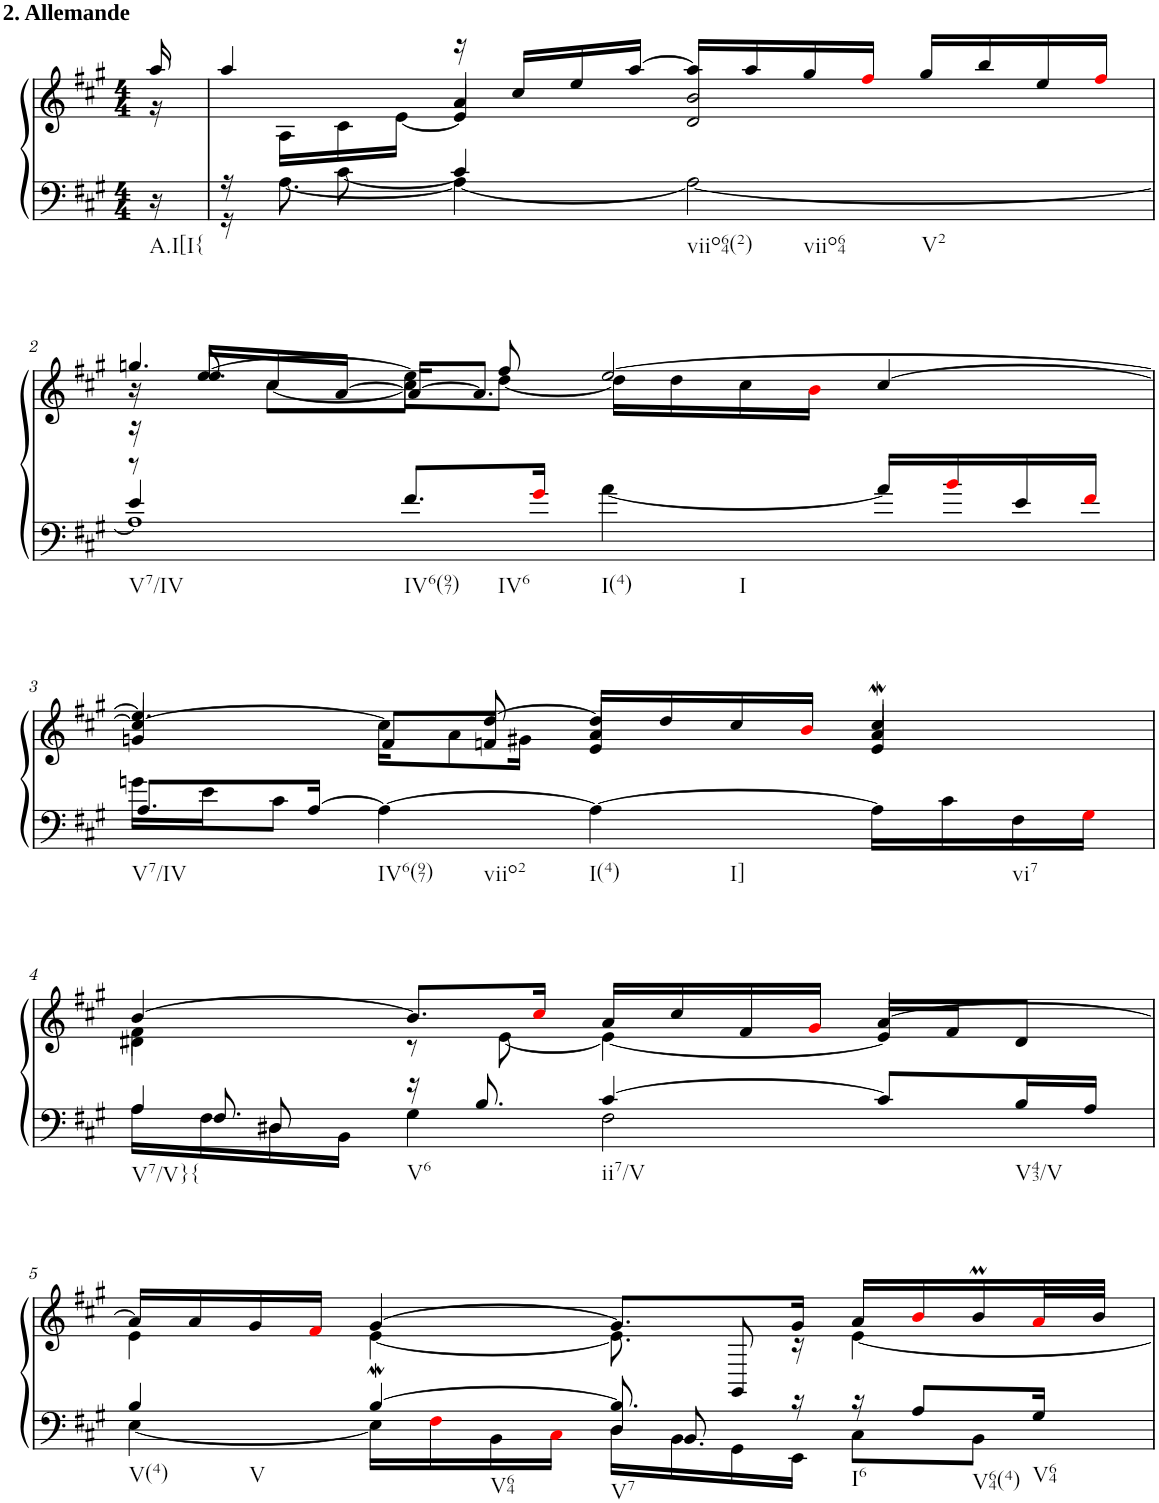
**kern	**kern
*part1	*part1
*staff2	*staff1
*I"unbenannt1	*
*clefF4	*clefG2
*k[f#c#g#]	*k[f#c#g#]
*M4/4	*M4/4
=	=
*	*^
!	!LO:TX:a:B:t=2. Allemande	!
!LO:TX:b:t=A.I[I{	!	!
16r	16aa/	16r
=1	=1	=1
*^	*	*^
16r	16r	4aa/	16ryy	4ryy
16ryy	[8.A\	.	16A\LL	.
[8c#\	.	.	16c#\	.
.	.	.	[16e\JJ	.
4c#/]	4A\_	16r	4e/]	4a/
.	.	16cc#/LL	.	.
.	.	16ee/	.	.
.	.	[16aa/JJ	.	.
!LO:TX:b:t=viio64(2)	!	!	!	!
!LO:TX:b:t=viio64	!	!	!	!
!LO:TX:b:t=V2	!	!	!	!
2ryy	2A\_	16aa/LL]	2d/	2b/
.	.	16aa/	.	.
.	.	16gg#/	.	.
.	.	16ff#i/JJ	.	.
.	.	16gg#/LL	.	.
.	.	16bb/	.	.
.	.	16ee/	.	.
.	.	16ff#i/JJ	.	.
!!LO:LB:g=z
=2	=2	=2	=2	=2
*	*	*	*	*^
!LO:TX:b:t=V7/IV	!	!	!	!	!
4e/	1A]	4.ggn/	16r	16r	8r
.	.	.	[8.ee/	16ee/LL	.
.	.	.	.	16cc#/	[8cc#\L
.	.	.	.	[16a/JJ	.
!LO:TX:b:t=IV6(97)	!	!	!	!	!
!LO:TX:b:t=IV6	!	!	!	!	!
8.f#/L	.	.	8ee\L]	16a/KL_	8cc#\J]
.	.	.	.	8.a/J]	.
.	.	8ff#/	[8dd\J	.	2ryy
16g#i/Jk	.	.	.	.	.
!LO:TX:b:t=I(4)	!	!	!	!	!
!LO:TX:b:t=I	!	!	!	!	!
[4a\	.	[2ee/	16dd\LL]	2ryy	.
.	.	.	16dd\	.	.
.	.	.	16cc#\	.	.
.	.	.	16bi\JJ	.	.
16a/LL]	.	.	[4cc#/	.	.
16bi/	.	.	.	.	.
16e/	.	.	.	.	8ryy
16f#i/JJ	.	.	.	.	.
*	*	*	*	*v	*v
!!LO:LB:g=z
=3	=3	=3	=3	=3
!LO:TX:b:t=V7/IV	!	!	!	!
8.A/L	16gn\LL	4.ee/]	4cc#/_	4gn/
.	16e\J	.	.	.
.	8c#\J	.	.	.
[16A/Jk	.	.	.	.
!LO:TX:b:t=IV6(97)	!	!	!	!
!LO:TX:b:t=viio2	!	!	!	!
4A\_	2.ryy	.	16cc#\KL]	8f#/L
.	.	.	8a\	.
.	.	[8dd/	.	8fn/J
.	.	.	16g#X\Jk	.
!LO:TX:b:t=I(4)	!	!	!	!
!LO:TX:b:t=I]	!	!	!	!
4A\_	.	16dd/LL]	4a/	4e/
.	.	16dd/	.	.
.	.	16cc#/	.	.
.	.	16bi/JJ	.	.
16A\LL]	.	4cc#/	4aw/	4e/
16c#\	.	.	.	.
!LO:TX:b:t=vi7	!	!	!	!
16F#\	.	.	.	.
16G#i\JJ	.	.	.	.
!!LO:LB:g=z	!!	!!
=4	=4	=4	=4	=4
*^	*^	*	*	*
!LO:TX:b:t=V7/V}{	!	!	!	!	!	!
4A/	16A\LL	16ryy	8ryy	[4b/	4f#\	4d#X\
.	16F#\	8.F#/	.	.	.	.
.	16D#X\	.	8D#/	.	.	.
.	16BB\JJ	.	.	.	.	.
!LO:TX:b:t=V6	!	!	!	!	!	!
16r	4G#\	2.ryy	2.ryy	8.b/L]	2.ryy	8r
8.B/	.	.	.	.	.	.
.	.	.	.	.	.	[8e\
.	.	.	.	16cc#i/Jk	.	.
!LO:TX:b:t=ii7/V	!	!	!	!	!	!
[4c#/	2F#\	.	.	16a/LL	.	4e\_
.	.	.	.	16cc#/	.	.
.	.	.	.	16f#/	.	.
.	.	.	.	16g#i/JJ	.	.
8c#/L]	.	.	.	[4a/	.	16e/LL]
.	.	.	.	.	.	16f#/J
!LO:TX:b:t=V43/V	!	!	!	!	!	!
16B/L	.	.	.	.	.	8d#/J
16A/JJ	.	.	.	.	.	.
!!LO:LB:g=z	!!	!!
=5	=5	=5	=5	=5	=5	=5
!LO:TX:b:t=V(4)	!	!	!	!	!	!
!LO:TX:b:t=V	!	!	!	!	!	!
4B/	[4E\	2ryy	16ryy	16a/LL]	4e\	8ryy
*	*	*v	*v	*	*	*
.	.	.	16a/	.	.
*	*	*	*	*v	*v
.	.	.	16g#/	.
.	.	.	16f#i/JJ	.
!LO:TX:b:t=V64	!	!	!	!
[4B/	16E\LL]	.	[4g#/	[4eW\
.	16F#i\	.	.	.
.	16BB\	.	.	.
.	16C#i\JJ	.	.	.
!LO:TX:b:t=V7	!	!	!	!
8.B/]	16D\LL	4D/	8.g#/L]	8.e\]
*	*	*^	*	*
.	16BB\	.	8.BB/	.	.
*	*	*	*	*	*^
.	16GG#\	.	.	.	.	8GG#/
16r	16EE\JJ	.	.	16g#/Jk	16r	.
!LO:TX:b:t=I6	!	!	!	!	!	!
16r	8C#\L	4ryy	4ryy	16a/LL	[4e\	4ryy
!LO:TX:b:t=V64(4)	!	!	!	!	!	!
8A/L	.	.	.	16bi/	.	.
.	8BB\J	.	.	16bM/	.	.
!LO:TX:b:t=V64	!	!	!	!	!	!
16G#/Jk	.	.	.	32ai/L	.	.
.	.	.	.	32b/JJJ	.	.
*v	*v	*v	*v	*	*	*
*	*v	*v	*v
=	=
*-	*-
